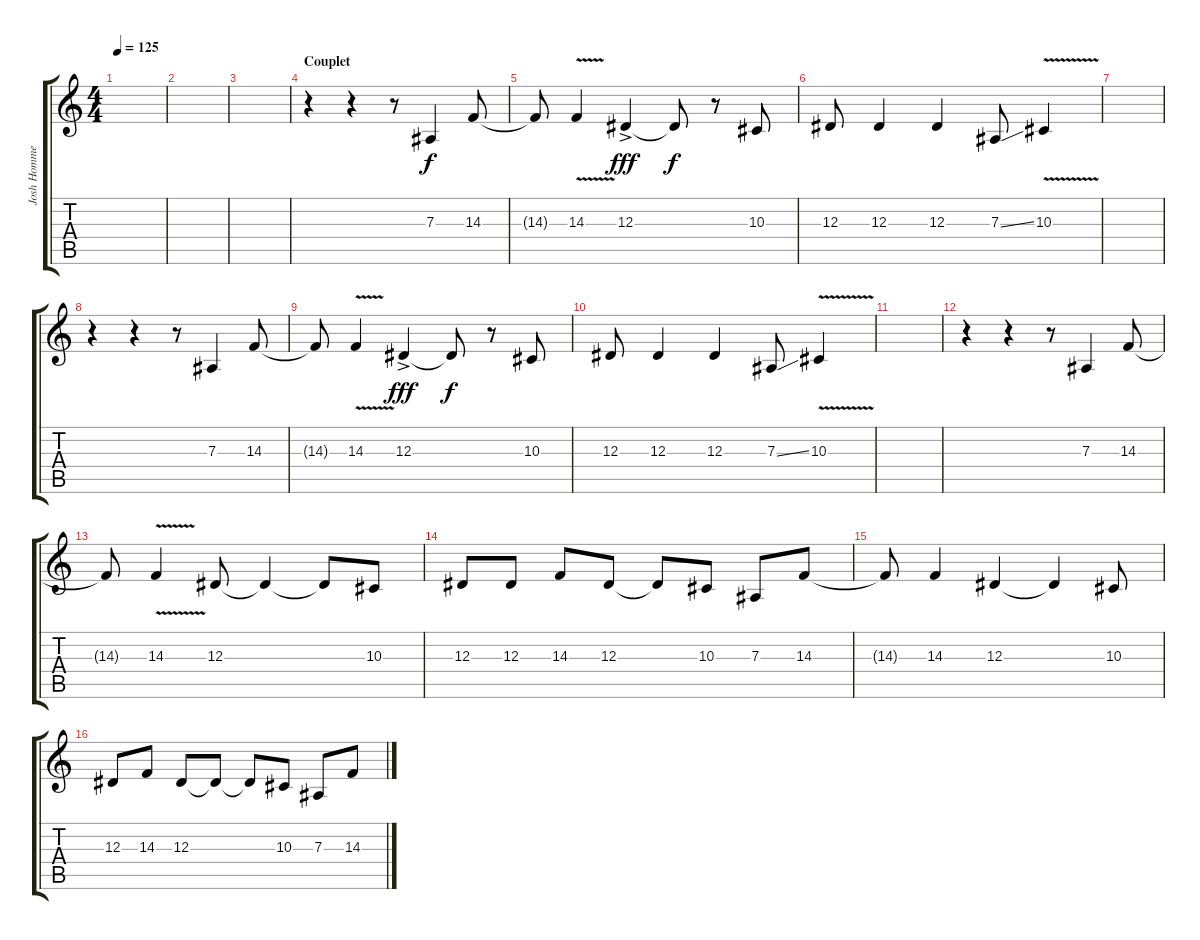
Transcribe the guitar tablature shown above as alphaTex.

\track ("Josh Homme (Voice)" "Josh Homme") {instrument altosax}
\staff {score tabs}
\tuning (Db4 G3 Eb3 Bb2 F2 C2) {hide}
\ts (4 4)
\tempo 125
\clef g2
\ks c
|
|
|
\section ("" "Couplet")
r.4 r.4 r.8 7.3.4 14.3.8 |
14.3{t}.8 14.3{v}.4 12.3{ac}.4{dy fff} 12.3{t}.8{dy f} r.8 10.3.8 |
12.3.8 12.3.4 12.3.4 7.3{ss}.8 10.3{v}.4 |
|
r.4 r.4 r.8 7.3.4 14.3.8 |
14.3{t}.8 14.3{v}.4 12.3{ac}.4{dy fff} 12.3{t}.8{dy f} r.8 10.3.8 |
12.3.8 12.3.4 12.3.4 7.3{ss}.8 10.3{v}.4 |
|
r.4 r.4 r.8 7.3.4 14.3.8 |
14.3{t}.8 14.3{v}.4 12.3.8 12.3{t}.4 12.3{t}.8 10.3.8 |
12.3.8 12.3.8 14.3.8 12.3.8 12.3{t}.8 10.3.8 7.3.8 14.3.8 |
14.3{t}.8 14.3.4 12.3.4 12.3{t}.4 10.3.8 |
12.3.8 14.3.8 12.3.8 12.3{t}.8 12.3{t}.8 10.3.8 7.3.8 14.3.8
